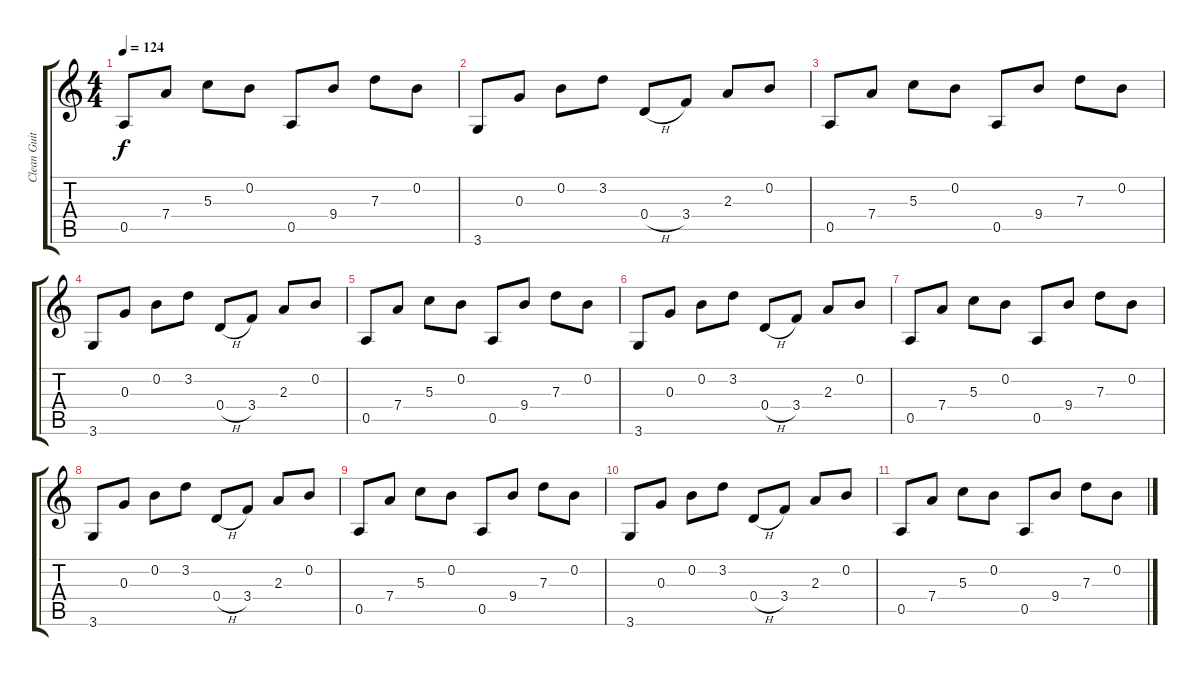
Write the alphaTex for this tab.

\track ("Clean Guitar" "Clean Guit") {instrument acousticguitarsteel}
\staff {score tabs}
\tuning (E4 B3 G3 D3 A2 E2) {hide}
\ts (4 4)
\tempo 124
\clef g2
\ks c
0.5.8{dy f} 7.4.8 5.3.8 0.2.8 0.5.8 9.4.8 7.3.8 0.2.8 |
3.6.8 0.3.8 0.2.8 3.2.8 0.4{h}.8 3.4.8 2.3.8 0.2.8 |
0.5.8 7.4.8 5.3.8 0.2.8 0.5.8 9.4.8 7.3.8 0.2.8 |
3.6.8 0.3.8 0.2.8 3.2.8 0.4{h}.8 3.4.8 2.3.8 0.2.8 |
0.5.8 7.4.8 5.3.8 0.2.8 0.5.8 9.4.8 7.3.8 0.2.8 |
3.6.8 0.3.8 0.2.8 3.2.8 0.4{h}.8 3.4.8 2.3.8 0.2.8 |
0.5.8 7.4.8 5.3.8 0.2.8 0.5.8 9.4.8 7.3.8 0.2.8 |
3.6.8 0.3.8 0.2.8 3.2.8 0.4{h}.8 3.4.8 2.3.8 0.2.8 |
0.5.8 7.4.8 5.3.8 0.2.8 0.5.8 9.4.8 7.3.8 0.2.8 |
3.6.8 0.3.8 0.2.8 3.2.8 0.4{h}.8 3.4.8 2.3.8 0.2.8 |
0.5.8 7.4.8 5.3.8 0.2.8 0.5.8 9.4.8 7.3.8 0.2.8
